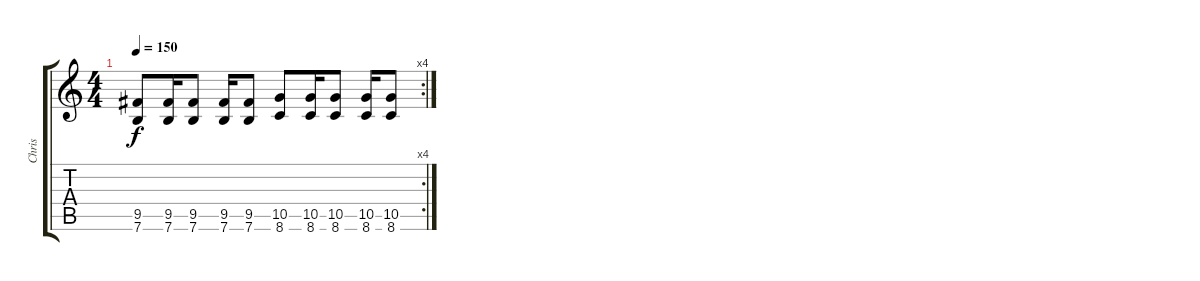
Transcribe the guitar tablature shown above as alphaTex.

\track ("Chris" "Chris") {instrument distortionguitar}
\staff {score tabs}
\tuning (E4 B3 G3 D3 A2 E2) {hide}
\rc 4
\ts (4 4)
\tempo 150
\clef g2
\ks c
(9.5 7.6).8{dy f} (9.5 7.6).16 (9.5 7.6).8 (9.5 7.6).16 (9.5 7.6).8 (10.5 8.6).8 (10.5 8.6).16 (10.5 8.6).8 (10.5 8.6).16 (10.5 8.6).8
